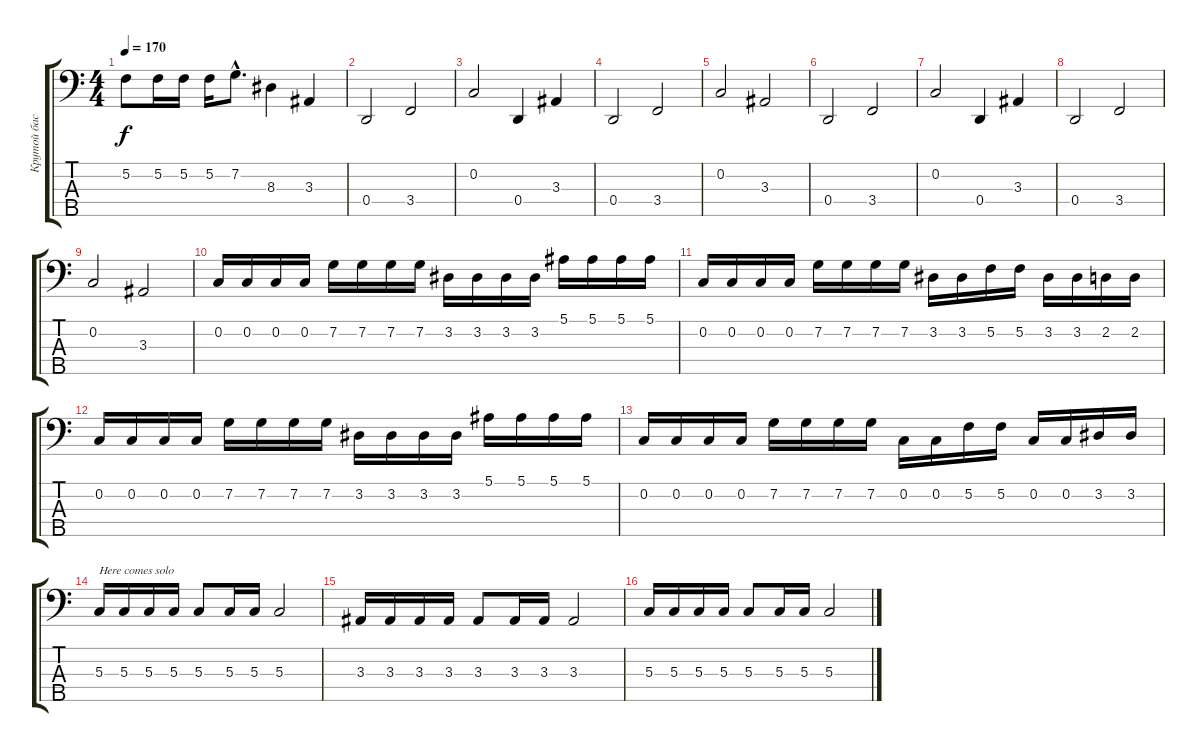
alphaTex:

\track ("Крутой бас" "Крутой бас") {instrument electricbassfinger}
\staff {score tabs}
\tuning (F2 C2 G1 D1 A0) {hide}
\ts (4 4)
\tempo 170
\clef f4
\ks c
5.2.8{dy f} 5.2.16 5.2.16 5.2.16 7.2{hac}.8{d} 8.3.4 3.3.4 |
0.4.2 3.4.2 |
0.2.2 0.4.4 3.3.4 |
0.4.2 3.4.2 |
0.2.2 3.3.2 |
0.4.2 3.4.2 |
0.2.2 0.4.4 3.3.4 |
0.4.2 3.4.2 |
0.2.2 3.3.2 |
0.2.16 0.2.16 0.2.16 0.2.16 7.2.16 7.2.16 7.2.16 7.2.16 3.2.16 3.2.16 3.2.16 3.2.16 5.1.16 5.1.16 5.1.16 5.1.16 |
0.2.16 0.2.16 0.2.16 0.2.16 7.2.16 7.2.16 7.2.16 7.2.16 3.2.16 3.2.16 5.2.16 5.2.16 3.2.16 3.2.16 2.2.16 2.2.16 |
0.2.16 0.2.16 0.2.16 0.2.16 7.2.16 7.2.16 7.2.16 7.2.16 3.2.16 3.2.16 3.2.16 3.2.16 5.1.16 5.1.16 5.1.16 5.1.16 |
0.2.16 0.2.16 0.2.16 0.2.16 7.2.16 7.2.16 7.2.16 7.2.16 0.2.16 0.2.16 5.2.16 5.2.16 0.2.16 0.2.16 3.2.16 3.2.16 |
5.3.16{txt "Here comes solo"} 5.3.16 5.3.16 5.3.16 5.3.8 5.3.16 5.3.16 5.3.2 |
3.3.16 3.3.16 3.3.16 3.3.16 3.3.8 3.3.16 3.3.16 3.3.2 |
5.3.16 5.3.16 5.3.16 5.3.16 5.3.8 5.3.16 5.3.16 5.3.2
